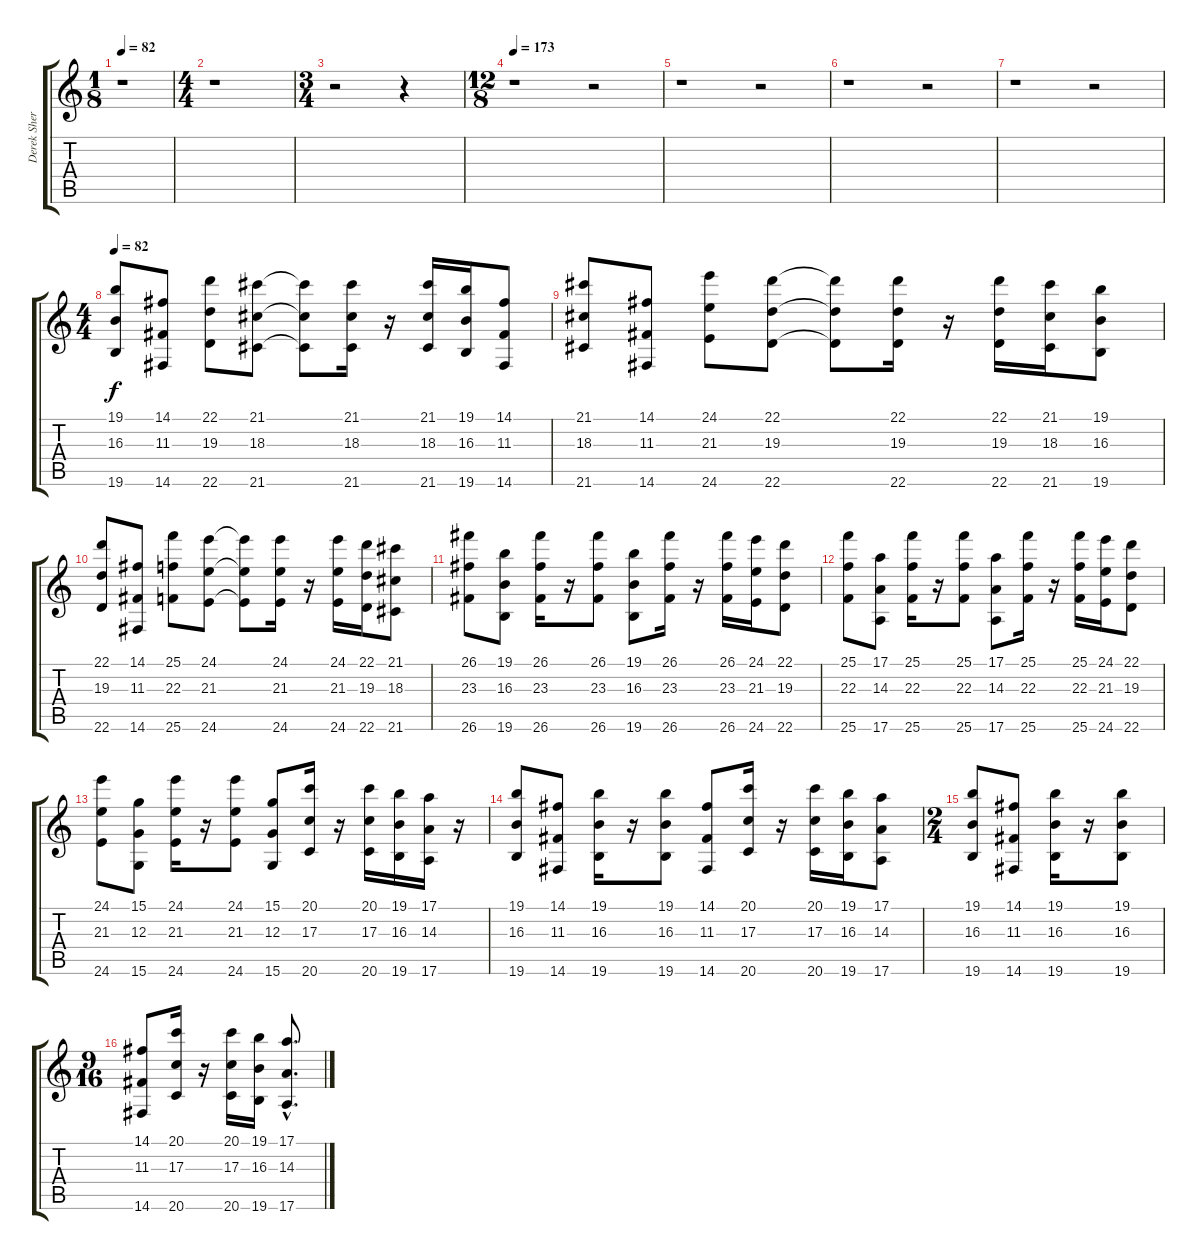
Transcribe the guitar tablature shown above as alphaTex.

\track ("Derek Sherinian" "Derek Sher") {instrument stringensemble1}
\staff {score tabs}
\tuning (E4 B3 G3 D3 A2 E2) {hide}
\ts (1 8)
\tempo 82
\clef g2
\ks c
r.1{dy f instrument stringensemble1} |
\ts (4 4)
r.1 |
\ts (3 4)
r.2 r.4 |
\ts (12 8)
\tempo 173
r.1 r.2 |
r.1 r.2 |
r.1 r.2 |
r.1 r.2 |
\ts (4 4)
\tempo 82
(19.1 16.3 19.6).8 (14.1 11.3 14.6).8 (22.1 19.3 22.6).8 (21.1 18.3 21.6).8 (21.1{t} 18.3{t} 21.6{t}).8 (21.1 18.3 21.6).16 r.16 (21.1 18.3 21.6).16 (19.1 16.3 19.6).16 (14.1 11.3 14.6).8 |
(21.1 18.3 21.6).8 (14.1 11.3 14.6).8 (24.1 21.3 24.6).8 (22.1 19.3 22.6).8 (22.1{t} 19.3{t} 22.6{t}).8 (22.1 19.3 22.6).16 r.16 (22.1 19.3 22.6).16 (21.1 18.3 21.6).16 (19.1 16.3 19.6).8 |
(22.1 19.3 22.6).8 (14.1 11.3 14.6).8 (25.1 22.3 25.6).8 (24.1 21.3 24.6).8 (24.1{t} 21.3{t} 24.6{t}).8 (24.1 21.3 24.6).16 r.16 (24.1 21.3 24.6).16 (22.1 19.3 22.6).16 (21.1 18.3 21.6).8 |
(26.1 23.3 26.6).8 (19.1 16.3 19.6).8 (26.1 23.3 26.6).16 r.16 (26.1 23.3 26.6).8 (19.1 16.3 19.6).8 (26.1 23.3 26.6).16 r.16 (26.1 23.3 26.6).16 (24.1 21.3 24.6).16 (22.1 19.3 22.6).8 |
(25.1 22.3 25.6).8 (17.1 14.3 17.6).8 (25.1 22.3 25.6).16 r.16 (25.1 22.3 25.6).8 (17.1 14.3 17.6).8 (25.1 22.3 25.6).16 r.16 (25.1 22.3 25.6).16 (24.1 21.3 24.6).16 (22.1 19.3 22.6).8 |
(24.1 21.3 24.6).8 (15.1 12.3 15.6).8 (24.1 21.3 24.6).16 r.16 (24.1 21.3 24.6).8 (15.1 12.3 15.6).8 (20.1 17.3 20.6).16 r.16 (20.1 17.3 20.6).16 (19.1 16.3 19.6).16 (17.1 14.3 17.6).16 r.16 |
(19.1 16.3 19.6).8 (14.1 11.3 14.6).8 (19.1 16.3 19.6).16 r.16 (19.1 16.3 19.6).8 (14.1 11.3 14.6).8 (20.1 17.3 20.6).16 r.16 (20.1 17.3 20.6).16 (19.1 16.3 19.6).16 (17.1 14.3 17.6).8 |
\ts (2 4)
(19.1 16.3 19.6).8 (14.1 11.3 14.6).8 (19.1 16.3 19.6).16 r.16 (19.1 16.3 19.6).8 |
\ts (9 16)
(14.1 11.3 14.6).8 (20.1 17.3 20.6).16 r.16 (20.1 17.3 20.6).16 (19.1 16.3 19.6).16 (17.1{hac} 14.3{hac} 17.6{hac}).8{d}
